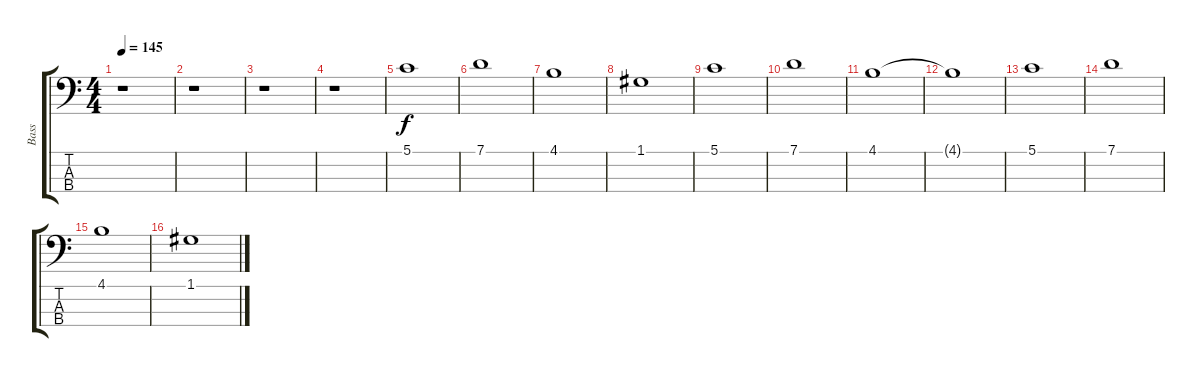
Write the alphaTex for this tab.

\track ("Bass" "Bass") {instrument electricbassfinger}
\staff {score tabs}
\tuning (G2 D2 A1 E1) {hide}
\ts (4 4)
\tempo 145
\clef f4
\ks c
r.1{dy f} |
r.1 |
r.1 |
r.1 |
5.1.1 |
7.1.1 |
4.1.1 |
1.1.1 |
5.1.1 |
7.1.1 |
4.1.1 |
4.1{t}.1 |
5.1.1 |
7.1.1 |
4.1.1 |
1.1.1
